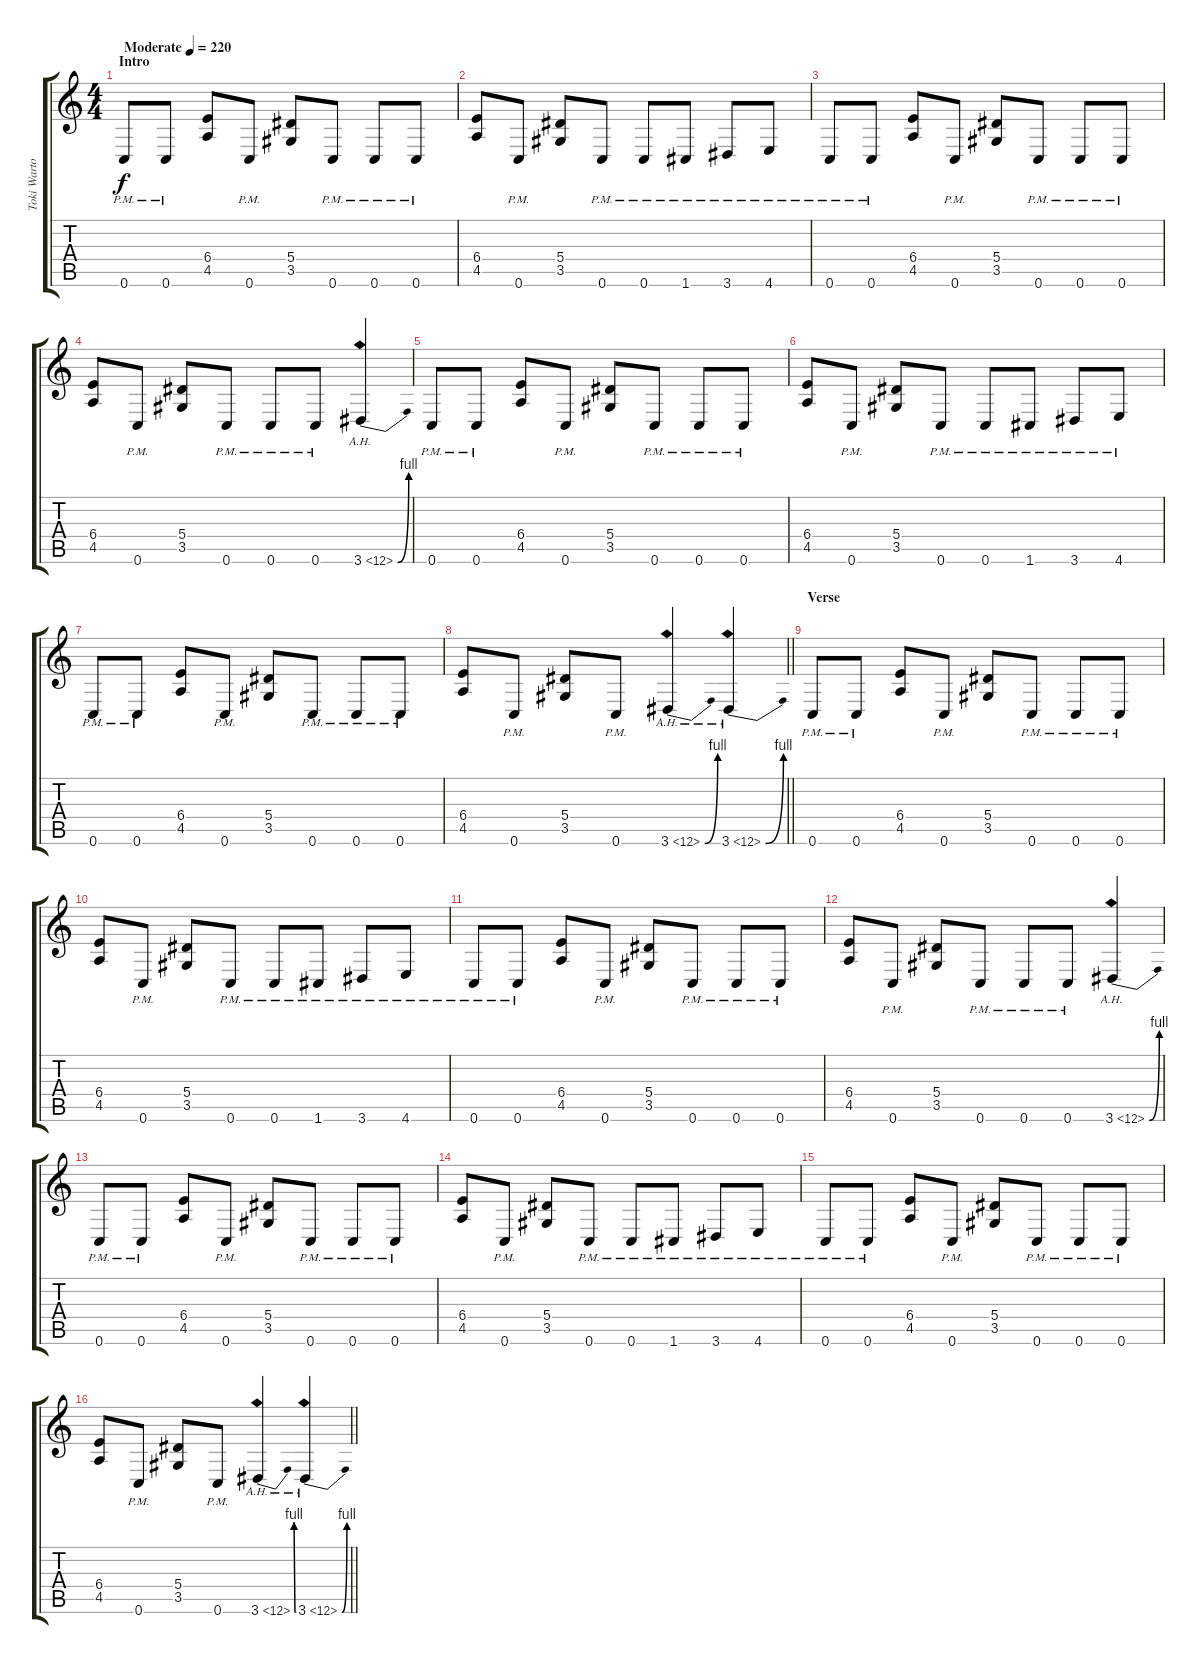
\track ("Toki Wartooth (Rhythm Guitar)" "Toki Warto") {instrument distortionguitar}
\staff {score tabs}
\tuning (C4 G3 Eb3 Bb2 F2 C2) {hide}
\ts (4 4)
\section ("" "Intro")
\tempo (220 "Moderate")
\clef g2
\ks c
0.6{pm}.8{dy f instrument distortionguitar} 0.6{pm}.8 (6.4 4.5).8 0.6{pm}.8 (5.4 3.5).8 0.6{pm}.8 0.6{pm}.8 0.6{pm}.8 |
(6.4 4.5).8 0.6{pm}.8 (5.4 3.5).8 0.6{pm}.8 0.6{pm}.8 1.6{pm}.8 3.6{pm}.8 4.6{pm}.8 |
0.6{pm}.8 0.6{pm}.8 (6.4 4.5).8 0.6{pm}.8 (5.4 3.5).8 0.6{pm}.8 0.6{pm}.8 0.6{pm}.8 |
(6.4 4.5).8 0.6{pm}.8 (5.4 3.5).8 0.6{pm}.8 0.6{pm}.8 0.6{pm}.8 3.6{be (bend 0 0 60 4) ah 9}.4 |
0.6{pm}.8 0.6{pm}.8 (6.4 4.5).8 0.6{pm}.8 (5.4 3.5).8 0.6{pm}.8 0.6{pm}.8 0.6{pm}.8 |
(6.4 4.5).8 0.6{pm}.8 (5.4 3.5).8 0.6{pm}.8 0.6{pm}.8 1.6{pm}.8 3.6{pm}.8 4.6{pm}.8 |
0.6{pm}.8 0.6{pm}.8 (6.4 4.5).8 0.6{pm}.8 (5.4 3.5).8 0.6{pm}.8 0.6{pm}.8 0.6{pm}.8 |
\barLineRight lightlight
(6.4 4.5).8 0.6{pm}.8 (5.4 3.5).8 0.6{pm}.8 3.6{be (bend 0 0 60 4) ah 9}.4 3.6{be (bend 0 0 60 4) ah 9}.4 |
\section ("" "Verse")
0.6{pm}.8 0.6{pm}.8 (6.4 4.5).8 0.6{pm}.8 (5.4 3.5).8 0.6{pm}.8 0.6{pm}.8 0.6{pm}.8 |
(6.4 4.5).8 0.6{pm}.8 (5.4 3.5).8 0.6{pm}.8 0.6{pm}.8 1.6{pm}.8 3.6{pm}.8 4.6{pm}.8 |
0.6{pm}.8 0.6{pm}.8 (6.4 4.5).8 0.6{pm}.8 (5.4 3.5).8 0.6{pm}.8 0.6{pm}.8 0.6{pm}.8 |
(6.4 4.5).8 0.6{pm}.8 (5.4 3.5).8 0.6{pm}.8 0.6{pm}.8 0.6{pm}.8 3.6{be (bend 0 0 60 4) ah 9}.4 |
0.6{pm}.8 0.6{pm}.8 (6.4 4.5).8 0.6{pm}.8 (5.4 3.5).8 0.6{pm}.8 0.6{pm}.8 0.6{pm}.8 |
(6.4 4.5).8 0.6{pm}.8 (5.4 3.5).8 0.6{pm}.8 0.6{pm}.8 1.6{pm}.8 3.6{pm}.8 4.6{pm}.8 |
0.6{pm}.8 0.6{pm}.8 (6.4 4.5).8 0.6{pm}.8 (5.4 3.5).8 0.6{pm}.8 0.6{pm}.8 0.6{pm}.8 |
\barLineRight lightlight
(6.4 4.5).8 0.6{pm}.8 (5.4 3.5).8 0.6{pm}.8 3.6{be (bend 0 0 60 4) ah 9}.4 3.6{be (bend 0 0 60 4) ah 9}.4
